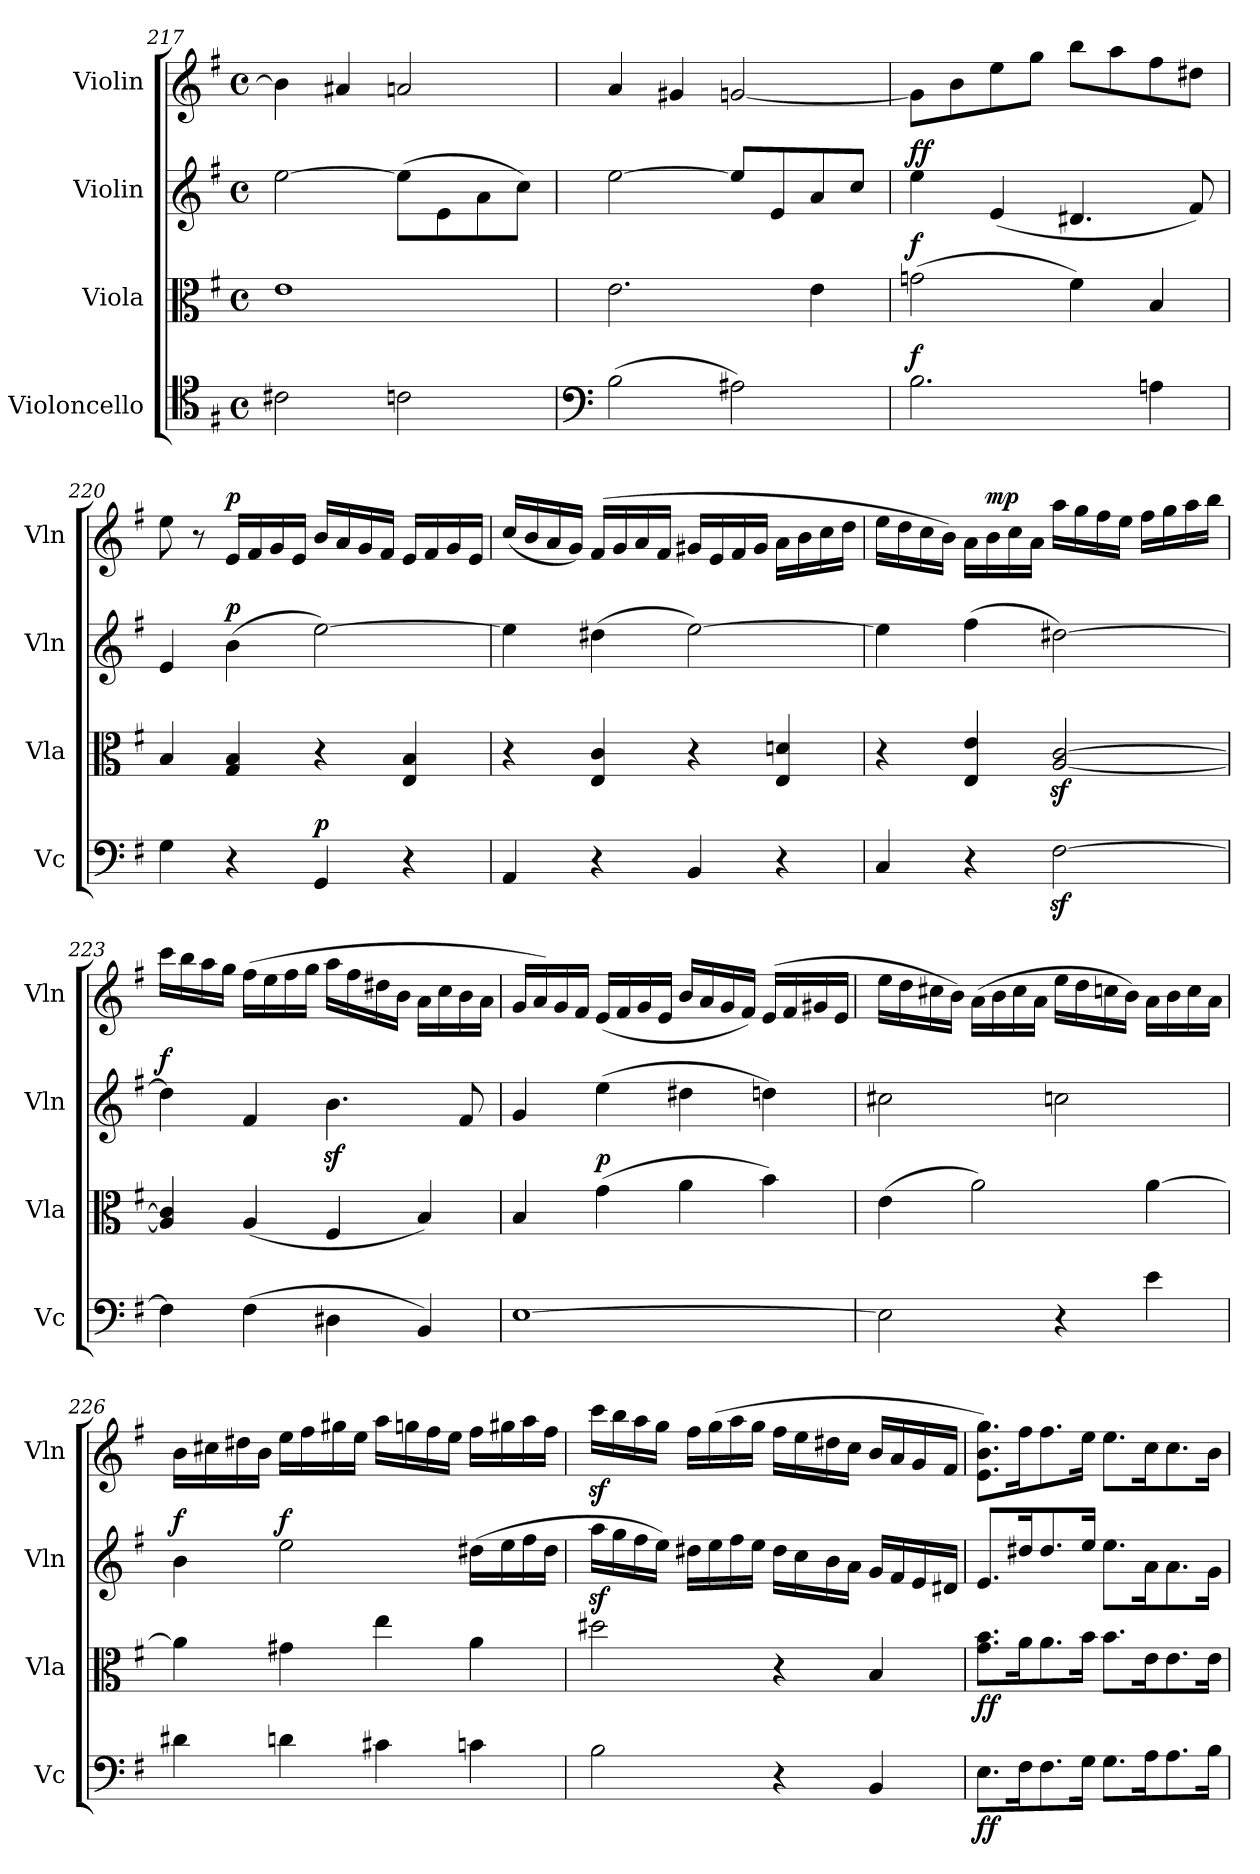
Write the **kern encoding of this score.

**kern	**dynam	**kern	**dynam	**kern	**dynam	**kern	**dynam
*part4	*part4	*part3	*part3	*part2	*part2	*part1	*part1
*staff4	*staff4	*staff3	*staff3	*staff2	*staff2	*staff1	*staff1
*I"Violoncello	*	*I"Viola	*	*I"Violin	*	*I"Violin	*
*I'Vc	*	*I'Vla	*	*I'Vln	*	*I'Vln	*
*clefC4	*	*clefC3	*	*clefG2	*	*clefG2	*
*k[f#]	*	*k[f#]	*	*k[f#]	*	*k[f#]	*
*M4/4	*	*M4/4	*	*M4/4	*	*M4/4	*
*met(c)	*	*met(c)	*	*met(c)	*	*met(c)	*
=217	=217	=217	=217	=217	=217	=217	=217
2c#X\	.	1e	.	[2ee\	.	4b\]	.
.	.	.	.	.	.	4a#X/	.
2cn\	.	.	.	(8ee\L]	.	2an/	.
.	.	.	.	8e\	.	.	.
.	.	.	.	8a\	.	.	.
.	.	.	.	8cc\J)	.	.	.
=218	=218	=218	=218	=218	=218	=218	=218
*clefF4	*	*	*	*	*	*	*
(2B\	.	2.e\	.	[2ee\	.	4a/	.
.	.	.	.	.	.	4g#X/	.
2A#X\)	.	.	.	8ee/L]	.	[2gn/	.
.	.	.	.	8e/	.	.	.
.	.	4e\	.	8a/	.	.	.
.	.	.	.	8cc/J	.	.	.
=219	=219	=219	=219	=219	=219	=219	=219
!	!LO:DY:a	!	!LO:DY:a	!	!LO:DY:a	!	!
!	!	!	!	!	!LO:DY:n=1:a	!	!
2.B\	f	(2gn\	f	4ee\	f f	8g\L]	.
.	.	.	.	.	.	8b\	.
.	.	.	.	(4e/	.	8ee\	.
.	.	.	.	.	.	8gg\J	.
.	.	4f#\)	.	4.d#X/	.	8bb\L	.
.	.	.	.	.	.	8aa\	.
4An\	.	4B/	.	.	.	8ff#\	.
.	.	.	.	8f#/)	.	8dd#X\J	.
=220	=220	=220	=220	=220	=220	=220	=220
4G\	.	4B/	.	4e/	.	8ee\	.
.	.	.	.	.	.	8r	.
!	!	!	!	!	!LO:DY:a	!	!LO:DY:a
4r	.	4G/ 4B/	.	(4b\	p	16e/LL	p
.	.	.	.	.	.	16f#/	.
.	.	.	.	.	.	16g/	.
.	.	.	.	.	.	16e/JJ	.
!	!LO:DY:a	!	!	!	!	!	!
4GG/	p	4r	.	[2ee\)	.	16b/LL	.
.	.	.	.	.	.	16a/	.
.	.	.	.	.	.	16g/	.
.	.	.	.	.	.	16f#/JJ	.
4r	.	4E/ 4B/	.	.	.	16e/LL	.
.	.	.	.	.	.	16f#/	.
.	.	.	.	.	.	16g/	.
.	.	.	.	.	.	16e/JJ	.
=221	=221	=221	=221	=221	=221	=221	=221
4AA/	.	4r	.	4ee\]	.	(16cc/LL	.
.	.	.	.	.	.	16b/	.
.	.	.	.	.	.	16a/	.
.	.	.	.	.	.	16g/JJ)	.
4r	.	4E/ 4c/	.	(4dd#X\	.	(16f#/LL	.
.	.	.	.	.	.	16g/	.
.	.	.	.	.	.	16a/	.
.	.	.	.	.	.	16f#/JJ	.
4BB/	.	4r	.	[2ee\)	.	16g#X/LL	.
.	.	.	.	.	.	16e/	.
.	.	.	.	.	.	16f#/	.
.	.	.	.	.	.	16g#/JJ	.
4r	.	4E/ 4dn/	.	.	.	16a\LL	.
.	.	.	.	.	.	16b\	.
.	.	.	.	.	.	16cc\	.
.	.	.	.	.	.	16dd\JJ	.
=222	=222	=222	=222	=222	=222	=222	=222
4C/	.	4r	.	4ee\]	.	16ee\LL	.
.	.	.	.	.	.	16dd\	.
.	.	.	.	.	.	16cc\	.
.	.	.	.	.	.	16b\JJ)	.
4r	.	4E/ 4e/	.	(4ff#\	.	16a\LL	.
!	!	!	!	!	!	!	!LO:DY:a
.	.	.	.	.	.	16b\	mp
.	.	.	.	.	.	16cc\	.
.	.	.	.	.	.	16a\JJ	.
[2F#z>\	.	[2A/z> [2c/z>	.	[2dd#X\)	.	16aa\LL	.
.	.	.	.	.	.	16gg\	.
.	.	.	.	.	.	16ff#\	.
.	.	.	.	.	.	16ee\JJ	.
.	.	.	.	.	.	16ff#\LL	.
.	.	.	.	.	.	16gg\	.
.	.	.	.	.	.	16aa\	.
.	.	.	.	.	.	16bb\JJ	.
=223	=223	=223	=223	=223	=223	=223	=223
!	!	!	!	!	!LO:DY:a	!	!
4F#\]	.	4A/] 4c/]	.	4dd#\]	f	16ccc\LL	.
.	.	.	.	.	.	16bb\	.
.	.	.	.	.	.	16aa\	.
.	.	.	.	.	.	16gg\JJ	.
(4F#\	.	(4A/	.	4f#/	.	(16ff#\LL	.
.	.	.	.	.	.	16ee\	.
.	.	.	.	.	.	16ff#\	.
.	.	.	.	.	.	16gg\JJ	.
4D#X\	.	4F#/	.	4.bz<\	.	16aa\LL	.
.	.	.	.	.	.	16ff#\	.
.	.	.	.	.	.	16dd#X\	.
.	.	.	.	.	.	16b\JJ	.
4BB/)	.	4B/)	.	.	.	16a\LL	.
.	.	.	.	.	.	16cc\	.
.	.	.	.	8f#/	.	16b\	.
.	.	.	.	.	.	16a\JJ	.
=224	=224	=224	=224	=224	=224	=224	=224
[1E	.	4B/	.	4g/	.	16g/LL	.
.	.	.	.	.	.	16a/)	.
.	.	.	.	.	.	16g/	.
.	.	.	.	.	.	16f#/JJ	.
!	!	!	!LO:DY:a	!	!	!	!
.	.	(4g\	p	(4ee\	.	(16e/LL	.
.	.	.	.	.	.	16f#/	.
.	.	.	.	.	.	16g/	.
.	.	.	.	.	.	16e/JJ	.
.	.	4a\	.	4dd#X\	.	16b/LL	.
.	.	.	.	.	.	16a/	.
.	.	.	.	.	.	16g/	.
.	.	.	.	.	.	16f#/JJ)	.
.	.	4b\)	.	4ddn\)	.	(16e/LL	.
.	.	.	.	.	.	16f#/	.
.	.	.	.	.	.	16g#X/	.
.	.	.	.	.	.	16e/JJ	.
=225	=225	=225	=225	=225	=225	=225	=225
2E\]	.	(4e\	.	2cc#X\	.	16ee\LL	.
.	.	.	.	.	.	16dd\	.
.	.	.	.	.	.	16cc#X\	.
.	.	.	.	.	.	16b\JJ)	.
.	.	2a\)	.	.	.	(16a\LL	.
.	.	.	.	.	.	16b\	.
.	.	.	.	.	.	16cc#\	.
.	.	.	.	.	.	16a\JJ	.
4r	.	.	.	2ccn\	.	16ee\LL	.
.	.	.	.	.	.	16dd\	.
.	.	.	.	.	.	16ccn\	.
.	.	.	.	.	.	16b\JJ)	.
4e\	.	[4a\	.	.	.	16a\LL	.
.	.	.	.	.	.	16b\	.
.	.	.	.	.	.	16cc\	.
.	.	.	.	.	.	16a\JJ	.
=226	=226	=226	=226	=226	=226	=226	=226
!	!	!	!	!	!LO:DY:a	!	!
4d#X\	.	4a\]	.	4b\	f	16b\LL	.
.	.	.	.	.	.	16cc#X\	.
.	.	.	.	.	.	16dd#X\	.
.	.	.	.	.	.	16b\JJ	.
!	!	!	!	!	!LO:DY:a	!	!
4dn\	.	4g#X\	.	2ee\	f	16ee\LL	.
.	.	.	.	.	.	16ff#\	.
.	.	.	.	.	.	16gg#X\	.
.	.	.	.	.	.	16ee\JJ	.
4c#X\	.	4ee\	.	.	.	16aa\LL	.
.	.	.	.	.	.	16ggn\	.
.	.	.	.	.	.	16ff#\	.
.	.	.	.	.	.	16ee\JJ	.
4cn\	.	4a\	.	(16dd#X\LL	.	16ff#\LL	.
.	.	.	.	16ee\	.	16gg#X\	.
.	.	.	.	16ff#\	.	16aa\	.
.	.	.	.	16dd#\JJ	.	16ff#\JJ	.
=227	=227	=227	=227	=227	=227	=227	=227
2B\	.	2dd#X\	.	16aaz<\LL	.	16cccz<\LL	.
.	.	.	.	16gg\	.	16bb\	.
.	.	.	.	16ff#\	.	16aa\	.
.	.	.	.	16ee\JJ)	.	16gg\JJ	.
.	.	.	.	16dd#X\LL	.	16ff#\LL	.
.	.	.	.	16ee\	.	(16gg\	.
.	.	.	.	16ff#\	.	16aa\	.
.	.	.	.	16ee\JJ	.	16gg\JJ	.
4r	.	4r	.	16dd#\LL	.	16ff#\LL	.
.	.	.	.	16cc\	.	16ee\	.
.	.	.	.	16b\	.	16dd#X\	.
.	.	.	.	16a\JJ	.	16cc\JJ	.
4BB/	.	4B/	.	16g/LL	.	16b/LL	.
.	.	.	.	16f#/	.	16a/	.
.	.	.	.	16e/	.	16g/	.
.	.	.	.	16d#X/JJ	.	16f#/JJ	.
=228	=228	=228	=228	=228	=228	=228	=228
!	!LO:DY:b	!	!LO:DY:b	!	!	!	!
8.E\L	ff	8.g\ 8.b\L	ff	8.e/L	.	8.e\ 8.b\ 8.gg\L)	.
16F#\K	.	16a\K	.	16dd#X/K	.	16ff#\K	.
8.F#\	.	8.a\	.	8.dd#/	.	8.ff#\	.
16G\Jk	.	16b\Jk	.	16ee/Jk	.	16ee\Jk	.
8.G\L	.	8.b\L	.	8.ee\L	.	8.ee\L	.
16A\K	.	16e\K	.	16a\K	.	16cc\K	.
8.A\	.	8.e\	.	8.a\	.	8.cc\	.
16B\Jk	.	16e\Jk	.	16g\Jk	.	16b\Jk	.
=	=	=	=	=	=	=	=
*-	*-	*-	*-	*-	*-	*-	*-
